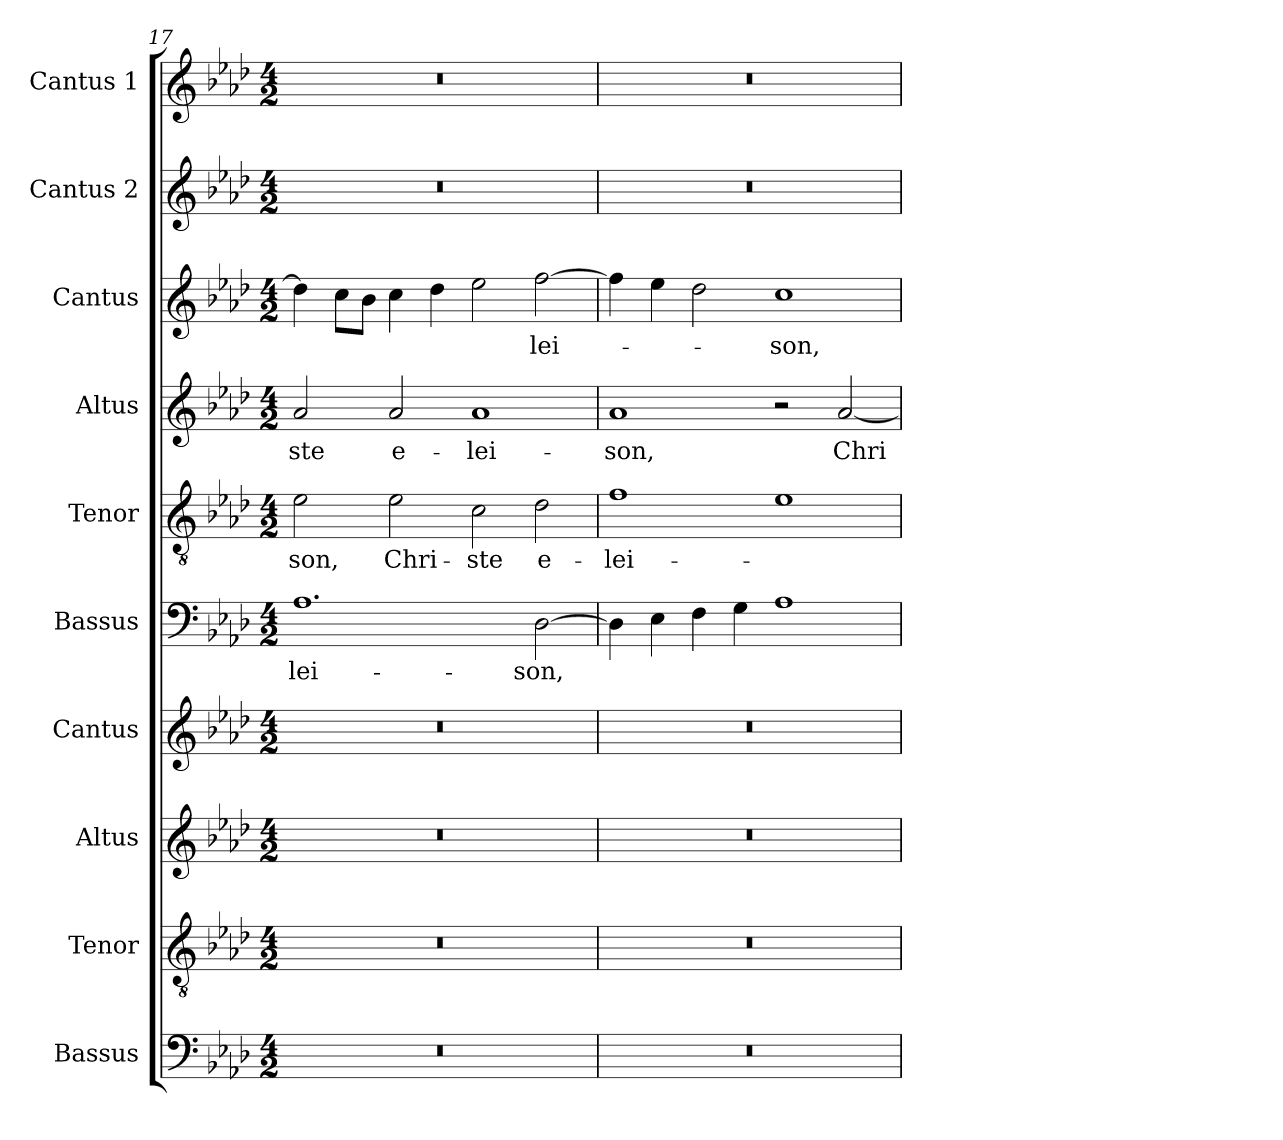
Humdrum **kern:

**kern	**kern	**kern	**kern	**kern	**text	**kern	**text	**kern	**text	**kern	**text	**kern	**kern
*part10	*part9	*part8	*part7	*part6	*part6	*part5	*part5	*part4	*part4	*part3	*part3	*part2	*part1
*staff10	*staff9	*staff8	*staff7	*staff6	*staff6	*staff5	*staff5	*staff4	*staff4	*staff3	*staff3	*staff2	*staff1
*I"Bassus	*I"Tenor	*I"Altus	*I"Cantus	*I"Bassus	*	*I"Tenor	*	*I"Altus	*	*I"Cantus	*	*I"Cantus 2	*I"Cantus 1
*	*	*	*	*	*	*	*	*	*	*	*	*I'Cant.	*I'Cant.
*clefF4	*clefGv2	*clefG2	*clefG2	*clefF4	*	*clefGv2	*	*clefG2	*	*clefG2	*	*clefG2	*clefG2
*	*ITrd7c12	*ITrd7c12	*	*	*	*ITrd7c12	*	*ITrd7c12	*	*	*	*	*
*k[b-e-a-d-]	*k[b-e-a-d-]	*k[b-e-a-d-]	*k[b-e-a-d-]	*k[b-e-a-d-]	*	*k[b-e-a-d-]	*	*k[b-e-a-d-]	*	*k[b-e-a-d-]	*	*k[b-e-a-d-]	*k[b-e-a-d-]
*A-:	*A-:	*A-:	*A-:	*A-:	*	*A-:	*	*A-:	*	*A-:	*	*A-:	*A-:
*M4/2	*M4/2	*M4/2	*M4/2	*M4/2	*	*M4/2	*	*M4/2	*	*M4/2	*	*M4/2	*M4/2
=17	=17	=17	=17	=17	=17	=17	=17	=17	=17	=17	=17	=17	=17
!LO:N:vis=1	!LO:N:vis=1	!LO:N:vis=1	!LO:N:vis=1	!	!	!	!	!	!	!	!	!	!
!	!	!	!	!	!LO:LY:b:color=#000000	!	!	!	!	!	!	!	!
!	!	!	!	!	!	!	!LO:LY:b:color=#000000	!	!	!	!	!	!
!	!	!	!	!	!	!	!	!	!LO:LY:b:color=#000000	!	!	!LO:N:vis=1	!LO:N:vis=1
0r	0r	0r	0r	1.A-i	-lei-	2E-i\	-son,	2A-i/	-ste	4dd-i\]	.	0r	0r
.	.	.	.	.	.	.	.	.	.	8cci\L	.	.	.
.	.	.	.	.	.	.	.	.	.	8b-i\J	.	.	.
!	!	!	!	!	!	!	!LO:LY:b:color=#000000	!	!	!	!	!	!
!	!	!	!	!	!	!	!	!	!LO:LY:b:color=#000000	!	!	!	!
.	.	.	.	.	.	2E-i\	Chri-	2A-i/	e-	4cci\	.	.	.
.	.	.	.	.	.	.	.	.	.	4dd-i\	.	.	.
!	!	!	!	!	!	!	!LO:LY:b:color=#000000	!	!	!	!	!	!
!	!	!	!	!	!	!	!	!	!LO:LY:b:color=#000000	!	!	!	!
.	.	.	.	.	.	2Ci\	-ste	1A-i	-lei-	2ee-i\	.	.	.
!	!	!	!	!	!LO:LY:b:color=#000000	!	!	!	!	!	!	!	!
!	!	!	!	!	!	!	!LO:LY:b:color=#000000	!	!	!	!	!	!
!	!	!	!	!	!	!	!	!	!	!	!LO:LY:b:color=#000000	!	!
.	.	.	.	[>2D-i\	-son,	2D-i\	e-	.	.	[>2ffi\	-lei-	.	.
=18	=18	=18	=18	=18	=18	=18	=18	=18	=18	=18	=18	=18	=18
!LO:N:vis=1	!LO:N:vis=1	!LO:N:vis=1	!LO:N:vis=1	!	!	!	!	!	!	!	!	!	!
!	!	!	!	!	!	!	!LO:LY:b:color=#000000	!	!	!	!	!	!
!	!	!	!	!	!	!	!	!	!LO:LY:b:color=#000000	!	!	!LO:N:vis=1	!LO:N:vis=1
0r	0r	0r	0r	4D-i\]	.	1Fi	-lei-	1A-i	-son,	4ffi\]	.	0r	0r
.	.	.	.	4E-i\	.	.	.	.	.	4ee-i\	.	.	.
.	.	.	.	4Fi\	.	.	.	.	.	2dd-i\	.	.	.
.	.	.	.	4Gi\	.	.	.	.	.	.	.	.	.
!	!	!	!	!	!	!	!	!	!	!	!LO:LY:b:color=#000000	!	!
.	.	.	.	1A-i	.	1E-i	.	2r	.	1cci	-son,	.	.
!	!	!	!	!	!	!	!	!	!LO:LY:b:color=#000000	!	!	!	!
.	.	.	.	.	.	.	.	[<2A-i/	Chri-	.	.	.	.
=	=	=	=	=	=	=	=	=	=	=	=	=	=
*-	*-	*-	*-	*-	*-	*-	*-	*-	*-	*-	*-	*-	*-
